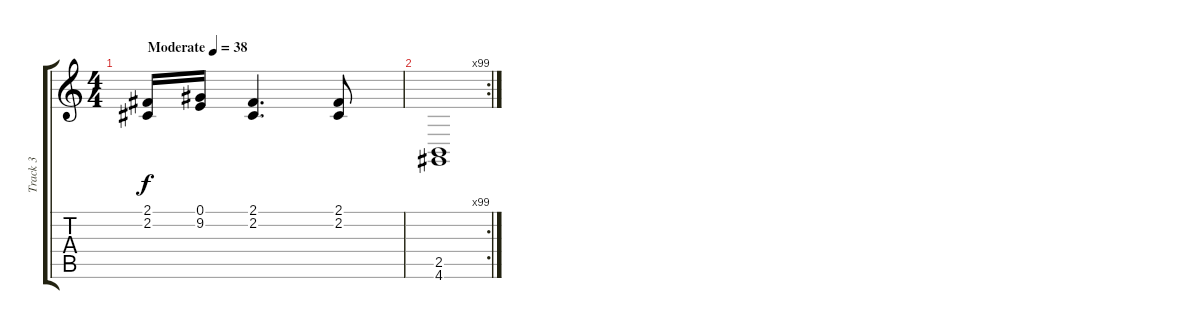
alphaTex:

\track ("Track 3" "Track 3") {instrument trumpet}
\staff {score tabs}
\tuning (E4 B3 G3 D3 A2 E2) {hide}
\ts (4 4)
\tempo (38 "Moderate")
\clef g2
\ks c
(2.1 2.2).16{dy f instrument trumpet} (0.1 9.2).16 (2.1 2.2).4{d} (2.1 2.2).8 |
\rc 99
(2.5 4.6).1
